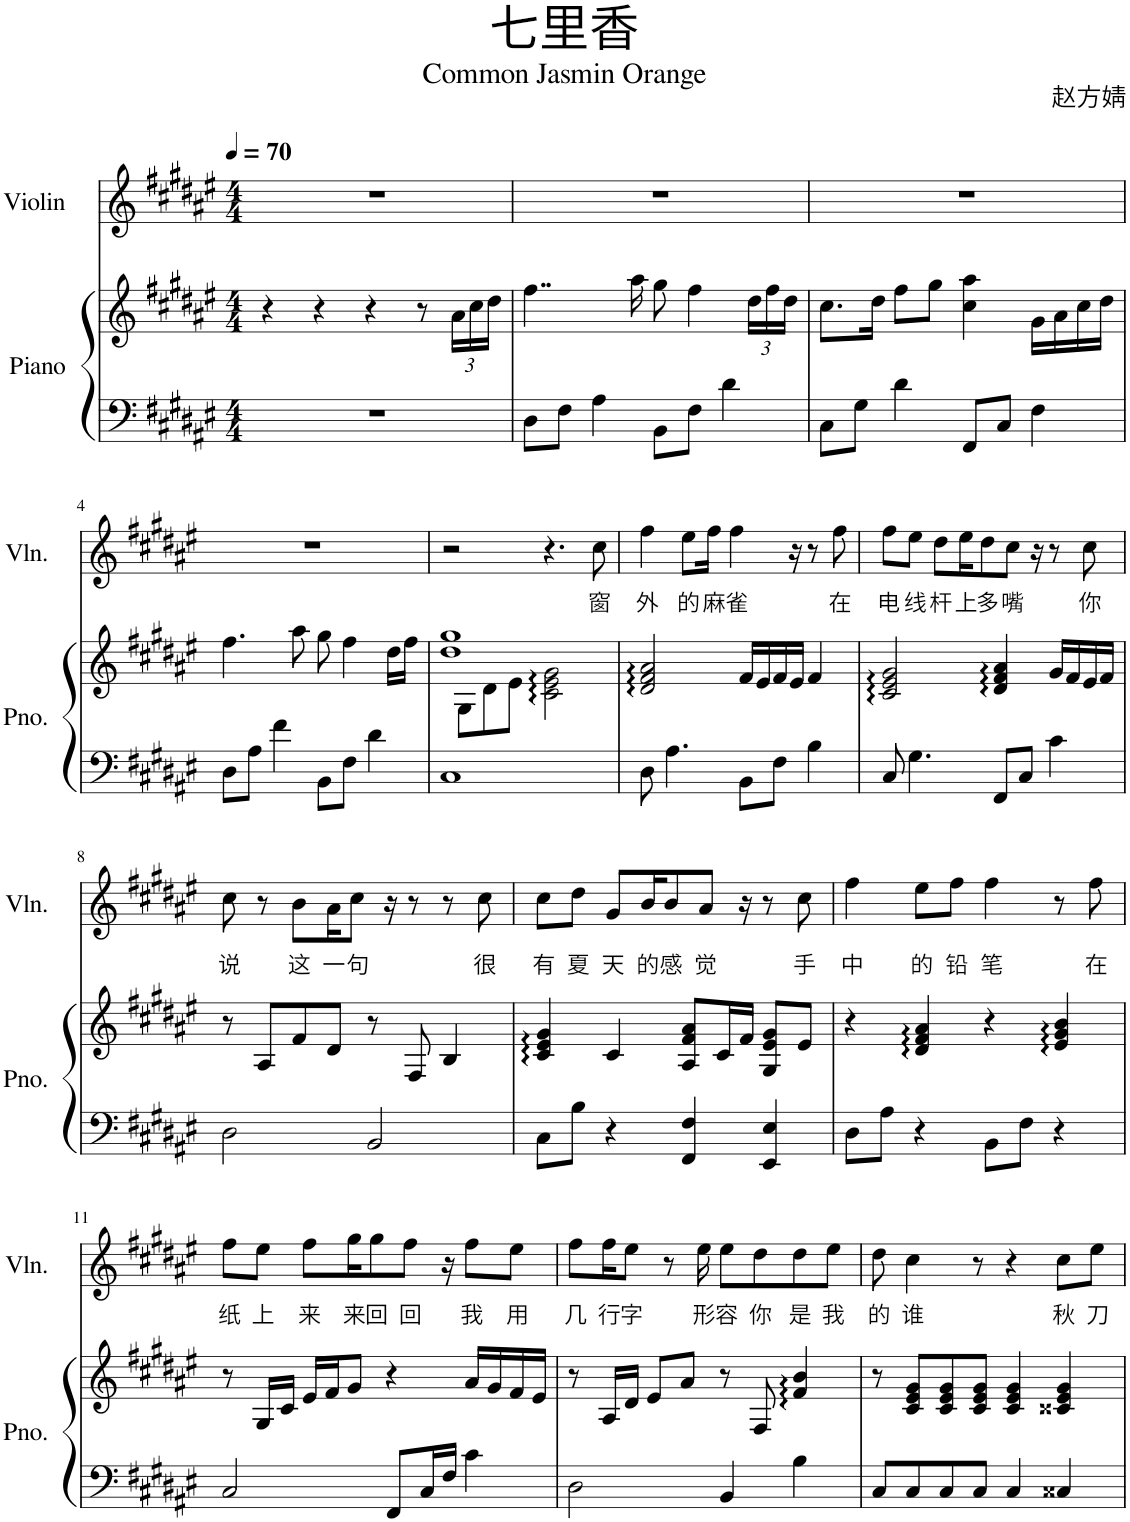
**kern	**kern	**kern	**text
*part2	*part2	*part1	*part1
*staff3	*staff2	*staff1	*staff1
*I"Piano	*	*I"Violin	*
*I'Pno.	*	*I'Vln.	*
*clefF4	*clefG2	*clefG2	*
*k[f#c#g#d#a#e#]	*k[f#c#g#d#a#e#]	*k[f#c#g#d#a#e#]	*
*M4/4	*M4/4	*M4/4	*
*MM70	*MM70	*MM70	*
=1	=1	=1	=1
1r	4r	1r	.
.	4r	.	.
.	4r	.	.
.	8r	.	.
*	*Xbrackettup	*	*
.	24a#\LL	.	.
.	24cc#\	.	.
.	24dd#\JJ	.	.
=2	=2	=2	=2
8D#\L	4..ff#\	1r	.
8F#\J	.	.	.
4A#\	.	.	.
.	16aa#\	.	.
8BB\L	8gg#\	.	.
8F#\J	4ff#\	.	.
4d#\	.	.	.
.	24dd#\LL	.	.
.	24ff#\	.	.
.	24dd#\JJ	.	.
=3	=3	=3	=3
8C#\L	8.cc#\L	1r	.
8G#\J	.	.	.
.	16dd#\Jk	.	.
4d#\	8ff#\L	.	.
.	8gg#\J	.	.
8FF#/L	4cc#\ 4aa#\	.	.
8C#/J	.	.	.
4F#\	16g#\LL	.	.
.	16a#\	.	.
.	16cc#\	.	.
.	16dd#\JJ	.	.
!!LO:LB:g=z
=4	=4	=4	=4
8D#\L	4.ff#\	1r	.
8A#\J	.	.	.
4f#\	.	.	.
.	8aa#\	.	.
8BB\L	8gg#\	.	.
8F#\J	4ff#\	.	.
4d#\	.	.	.
.	16dd#\LL	.	.
.	16ff#\JJ	.	.
=5	=5	=5	=5
*	*^	*	*
1C#	1dd# 1gg#	8ryy	2r	.
.	.	8G#\L	.	.
.	.	8d#\	.	.
.	.	8e#\J	.	.
.	.	2c#\ 2e#\ 2g#\	4.r	.
!	!	!	!	!LO:LY:b
.	.	.	8cc#\	窗
*	*v	*v	*	*
=6	=6	=6	=6
!	!	!	!LO:LY:b
8D#\	2d#/ 2f#/ 2a#/	4ff#\	外
4.A#\	.	.	.
!	!	!	!LO:LY:b
.	.	8ee#\L	的
!	!	!	!LO:LY:b
.	.	16ff#\Jk	麻
!	!	!	!LO:LY:b
.	.	4ff#\	雀
8BB\L	16f#/LL	.	.
.	16e#/	.	.
8F#\J	16f#/	.	.
.	16e#/JJ	16r	.
4B\	4f#/	8r	.
!	!	!	!LO:LY:b
.	.	8ff#\	在
=7	=7	=7	=7
!	!	!	!LO:LY:b
8C#/	2c#/ 2e#/ 2g#/	8ff#\L	电
!	!	!	!LO:LY:b
4.G#\	.	8ee#\J	线
!	!	!	!LO:LY:b
.	.	8dd#\L	杆
!	!	!	!LO:LY:b
.	.	16ee#\K	上
!	!	!	!LO:LY:b
.	.	8dd#\	多
8FF#/L	4d#/ 4f#/ 4a#/	.	.
!	!	!	!LO:LY:b
.	.	8cc#\J	嘴
8C#/J	.	.	.
.	.	16r	.
4c#\	16g#/LL	8r	.
.	16f#/	.	.
!	!	!	!LO:LY:b
.	16e#/	8cc#\	你
.	16f#/JJ	.	.
!!LO:LB:g=z
=8	=8	=8	=8
!	!	!	!LO:LY:b
2D#\	8r	8cc#\	说
.	8A#/L	8r	.
!	!	!	!LO:LY:b
.	8f#/	8b\L	这
!	!	!	!LO:LY:b
.	8d#/J	16a#\K	一
!	!	!	!LO:LY:b
.	.	8cc#\J	句
2BB/	8r	.	.
.	.	16r	.
.	8F#/	8r	.
.	4B/	8r	.
!	!	!	!LO:LY:b
.	.	8cc#\	很
=9	=9	=9	=9
!	!	!	!LO:LY:b
8C#\L	4c#/ 4e#/ 4g#/	8cc#\L	有
!	!	!	!LO:LY:b
8B\J	.	8dd#\J	夏
!	!	!	!LO:LY:b
4r	4c#/	8g#/L	天
!	!	!	!LO:LY:b
.	.	16b/K	的
!	!	!	!LO:LY:b
.	.	8b/	感
4FF#/ 4F#/	8A#/ 8f#/ 8a#/L	.	.
!	!	!	!LO:LY:b
.	.	8a#/J	觉
.	16c#/L	.	.
.	16f#/JJ	16r	.
4EE#/ 4E#/	8G#/ 8e#/ 8g#/L	8r	.
!	!	!	!LO:LY:b
.	8e#/J	8cc#\	手
=10	=10	=10	=10
!	!	!	!LO:LY:b
8D#\L	4r	4ff#\	中
8A#\J	.	.	.
!	!	!	!LO:LY:b
4r	4d#/ 4f#/ 4a#/	8ee#\L	的
!	!	!	!LO:LY:b
.	.	8ff#\J	铅
!	!	!	!LO:LY:b
8BB\L	4r	4ff#\	笔
8F#\J	.	.	.
4r	4e#/ 4g#/ 4b/	8r	.
!	!	!	!LO:LY:b
.	.	8ff#\	在
!!LO:LB:g=z
=11	=11	=11	=11
!	!	!	!LO:LY:b
2C#/	8r	8ff#\L	纸
!	!	!	!LO:LY:b
.	16G#/LL	8ee#\J	上
.	16c#/JJ	.	.
!	!	!	!LO:LY:b
.	16e#/LL	8ff#\L	来
.	16f#/J	.	.
!	!	!	!LO:LY:b
.	8g#/J	16gg#\K	来
!	!	!	!LO:LY:b
.	.	8gg#\	回
8FF#/L	4r	.	.
!	!	!	!LO:LY:b
.	.	8ff#\J	回
16C#/L	.	.	.
16F#/JJ	.	16r	.
!	!	!	!LO:LY:b
4c#\	16a#/LL	8ff#\L	我
.	16g#/	.	.
!	!	!	!LO:LY:b
.	16f#/	8ee#\J	用
.	16e#/JJ	.	.
=12	=12	=12	=12
!	!	!	!LO:LY:b
2D#\	8r	8ff#\L	几
!	!	!	!LO:LY:b
.	16A#/LL	16ff#\K	行
!	!	!	!LO:LY:b
.	16d#/JJ	8ee#\J	字
.	8e#/L	.	.
.	.	8r	.
.	8a#/J	.	.
!	!	!	!LO:LY:b
.	.	16ee#\	形
!	!	!	!LO:LY:b
4BB/	8r	8ee#\L	容
!	!	!	!LO:LY:b
.	8F#/	8dd#\	你
!	!	!	!LO:LY:b
4B\	4f#/ 4b/	8dd#\	是
!	!	!	!LO:LY:b
.	.	8ee#\J	我
=13	=13	=13	=13
!	!	!	!LO:LY:b
8C#/L	8r	8dd#\	的
!	!	!	!LO:LY:b
8C#/	8c#/ 8e#/ 8g#/L	4cc#\	谁
8C#/	8c#/ 8e#/ 8g#/	.	.
8C#/J	8c#/ 8e#/ 8g#/J	8r	.
4C#/	4c#/ 4e#/ 4g#/	4r	.
!	!	!	!LO:LY:b
4C##X/	4c##X/ 4e#/ 4g#/	8cc#\L	秋
!	!	!	!LO:LY:b
.	.	8ee#\J	刀
=	=	=	=
*-	*-	*-	*-
